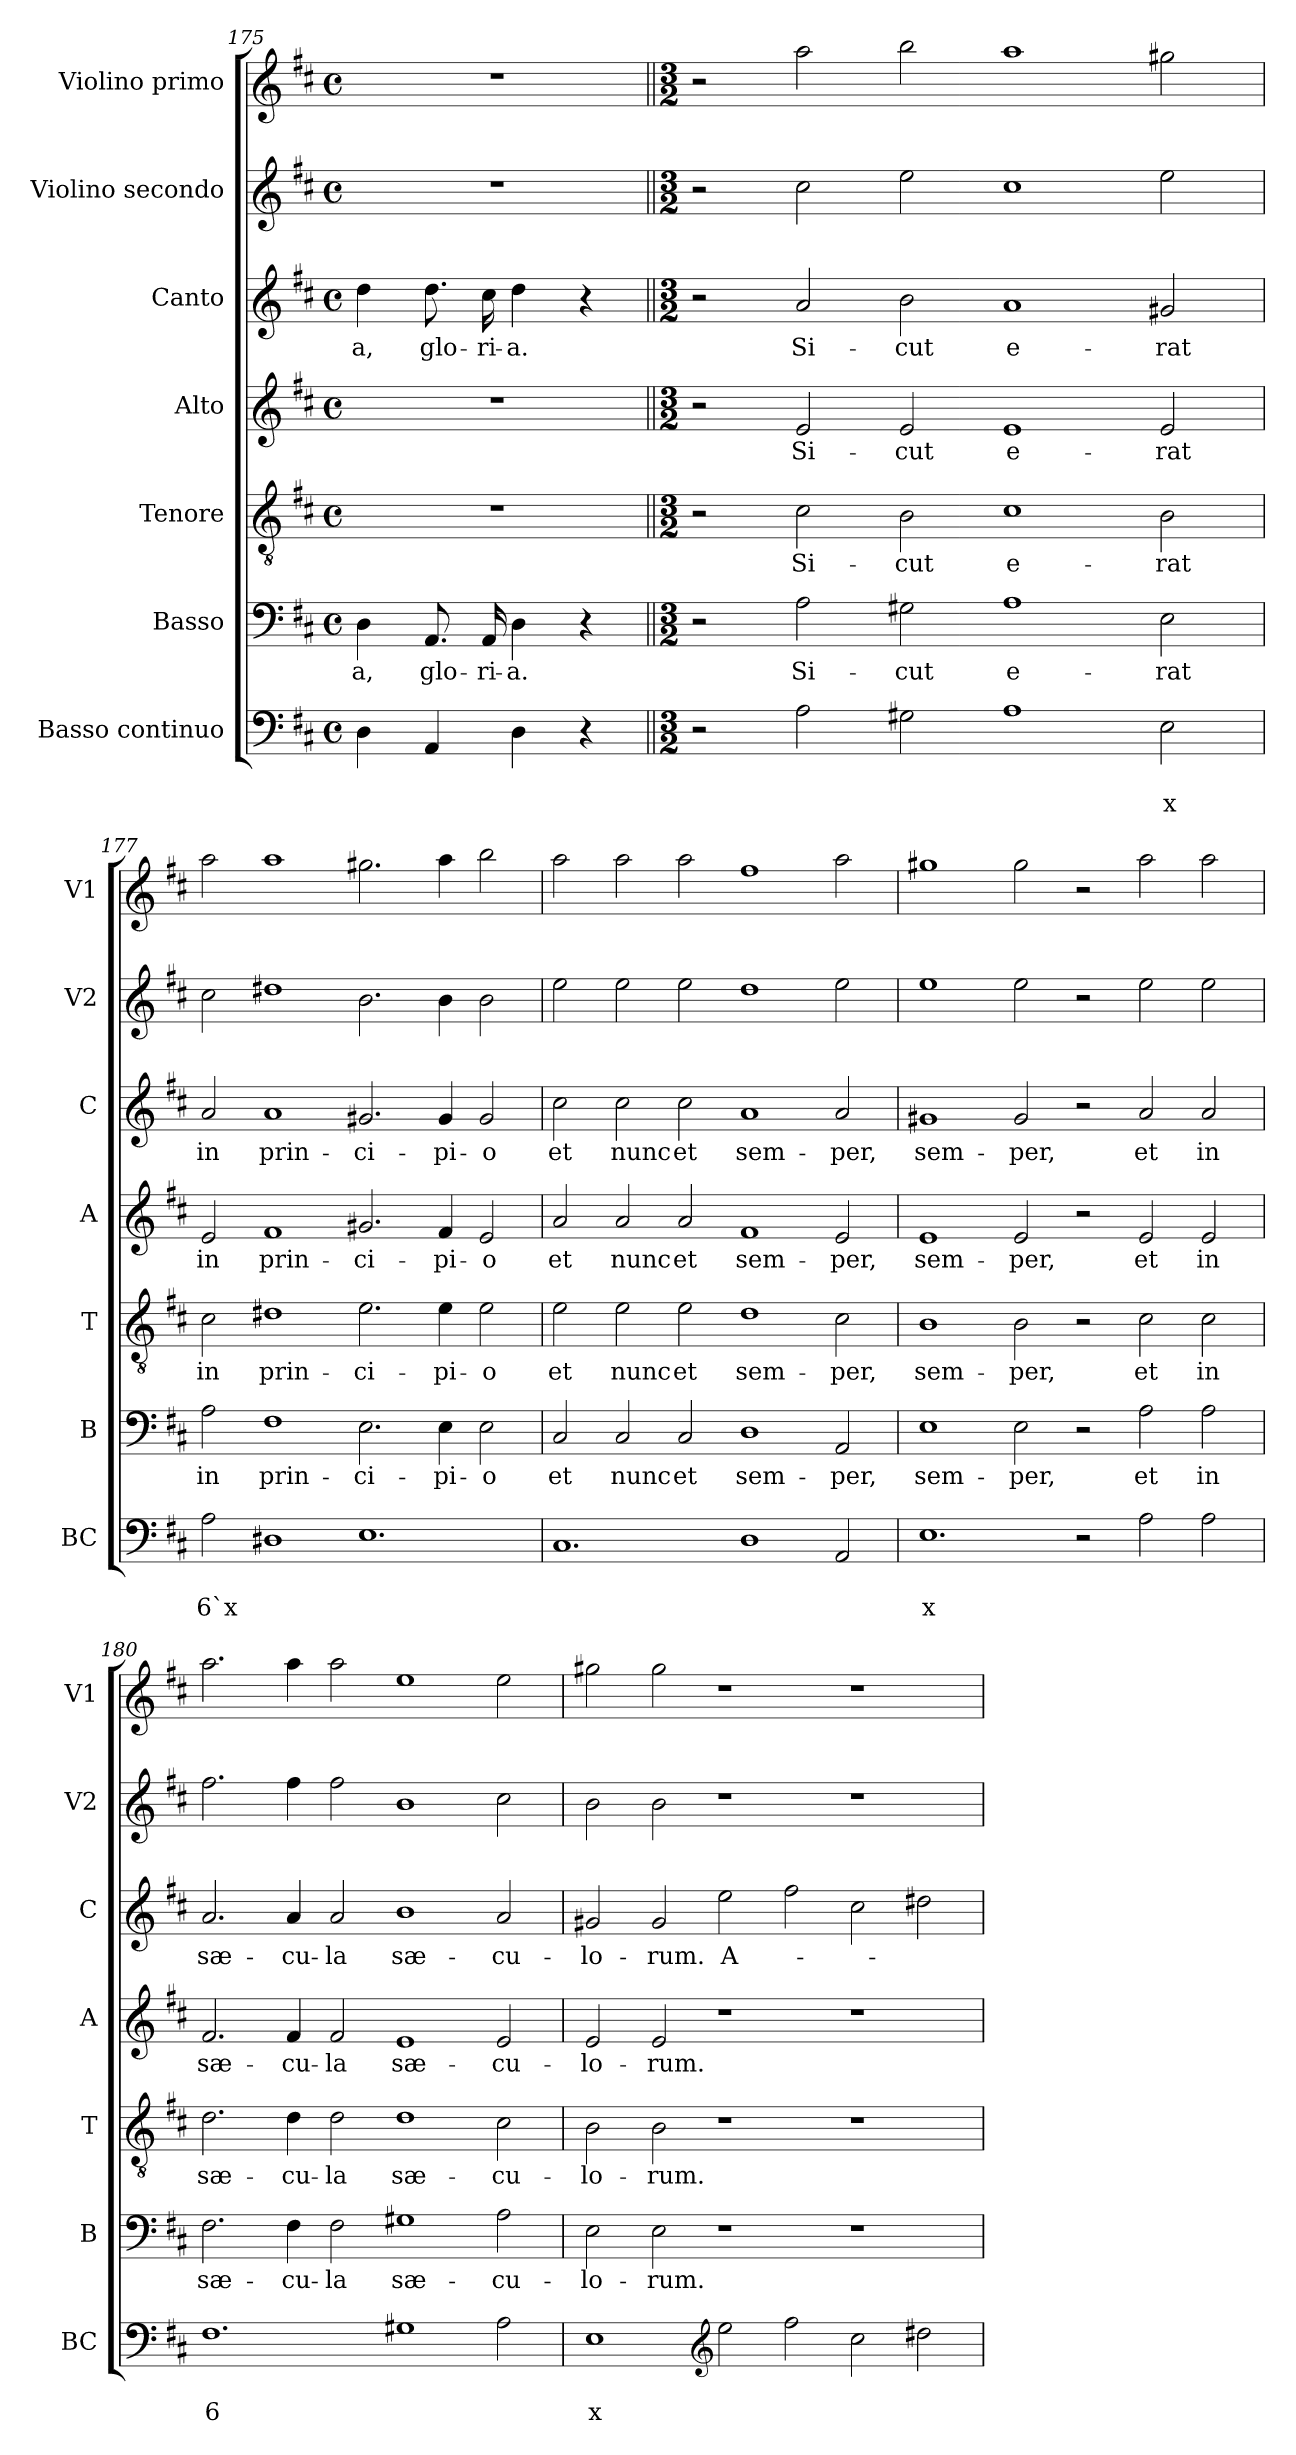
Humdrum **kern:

**kern	**text	**text	**kern	**text	**kern	**text	**kern	**text	**kern	**text	**kern	**kern
*part7	*part7	*part7	*part6	*part6	*part5	*part5	*part4	*part4	*part3	*part3	*part2	*part1
*staff7	*staff7	*staff7	*staff6	*staff6	*staff5	*staff5	*staff4	*staff4	*staff3	*staff3	*staff2	*staff1
*I"Basso continuo	*	*	*I"Basso	*	*I"Tenore	*	*I"Alto	*	*I"Canto	*	*I"Violino secondo	*I"Violino primo
*I'BC	*	*	*I'B	*	*I'T	*	*I'A	*	*I'C	*	*I'V2	*I'V1
*clefF4	*	*	*clefF4	*	*clefGv2	*	*clefG2	*	*clefG2	*	*clefG2	*clefG2
*k[f#c#]	*	*	*k[f#c#]	*	*k[f#c#]	*	*k[f#c#]	*	*k[f#c#]	*	*k[f#c#]	*k[f#c#]
*D:	*	*	*D:	*	*D:	*	*D:	*	*D:	*	*D:	*D:
*M4/4	*	*	*M4/4	*	*M4/4	*	*M4/4	*	*M4/4	*	*M4/4	*M4/4
*met(c)	*	*	*met(c)	*	*met(c)	*	*met(c)	*	*met(c)	*	*met(c)	*met(c)
=175	=175	=175	=175	=175	=175	=175	=175	=175	=175	=175	=175	=175
!	!	!	!	!LO:LY:b	!	!	!	!	!	!LO:LY:b	!	!
4D\	.	.	4D\	-a,	1r	.	1r	.	4dd\	-a,	1r	1r
!	!	!	!	!LO:LY:b	!	!	!	!	!	!LO:LY:b	!	!
4AA/	.	.	8.AA/	glo-	.	.	.	.	8.dd\	glo-	.	.
!	!	!	!	!LO:LY:b	!	!	!	!	!	!LO:LY:b	!	!
.	.	.	16AA/	-ri-	.	.	.	.	16cc#\	-ri-	.	.
!	!	!	!	!LO:LY:b	!	!	!	!	!	!LO:LY:b	!	!
4D\	.	.	4D\	-a.	.	.	.	.	4dd\	-a.	.	.
4r	.	.	4r	.	.	.	.	.	4r	.	.	.
!!LO:LB:g=z
=176||	=176||	=176||	=176||	=176||	=176||	=176||	=176||	=176||	=176||	=176||	=176||	=176||
*M3/2	*	*	*M3/2	*	*M3/2	*	*M3/2	*	*M3/2	*	*M3/2	*M3/2
2r	.	.	2r	.	2r	.	2r	.	2r	.	2r	2r
!	!	!	!	!LO:LY:b	!	!LO:LY:b	!	!LO:LY:b	!	!LO:LY:b	!	!
2A\	.	.	2A\	Si-	2c#\	Si-	2e/	Si-	2a/	Si-	2cc#\	2aa\
!	!	!	!	!LO:LY:b	!	!LO:LY:b	!	!LO:LY:b	!	!LO:LY:b	!	!
2G#X\	.	.	2G#X\	-cut	2B\	-cut	2e/	-cut	2b\	-cut	2ee\	2bb\
!	!	!	!	!LO:LY:b	!	!LO:LY:b	!	!LO:LY:b	!	!LO:LY:b	!	!
1A	.	.	1A	e-	1c#	e-	1e	e-	1a	e-	1cc#	1aa
!	!	!LO:LY:b	!	!LO:LY:b	!	!LO:LY:b	!	!LO:LY:b	!	!LO:LY:b	!	!
2E\	.	x	2E\	-rat	2B\	-rat	2e/	-rat	2g#X/	-rat	2ee\	2gg#X\
=177	=177	=177	=177	=177	=177	=177	=177	=177	=177	=177	=177	=177
!	!	!LO:LY:b	!	!LO:LY:b	!	!LO:LY:b	!	!LO:LY:b	!	!LO:LY:b	!	!
2A\	.	6`x	2A\	in	2c#\	in	2e/	in	2a/	in	2cc#\	2aa\
!	!	!	!	!LO:LY:b	!	!LO:LY:b	!	!LO:LY:b	!	!LO:LY:b	!	!
1D#X	.	.	1F#	prin-	1d#X	prin-	1f#	prin-	1a	prin-	1dd#X	1aa
!	!	!	!	!LO:LY:b	!	!LO:LY:b	!	!LO:LY:b	!	!LO:LY:b	!	!
1.E	.	.	2.E\	-ci-	2.e\	-ci-	2.g#X/	-ci-	2.g#X/	-ci-	2.b\	2.gg#X\
!	!	!	!	!LO:LY:b	!	!LO:LY:b	!	!LO:LY:b	!	!LO:LY:b	!	!
.	.	.	4E\	-pi-	4e\	-pi-	4f#/	-pi-	4g#/	-pi-	4b\	4aa\
!	!	!	!	!LO:LY:b	!	!LO:LY:b	!	!LO:LY:b	!	!LO:LY:b	!	!
.	.	.	2E\	-o	2e\	-o	2e/	-o	2g#/	-o	2b\	2bb\
=178	=178	=178	=178	=178	=178	=178	=178	=178	=178	=178	=178	=178
!	!	!	!	!LO:LY:b	!	!LO:LY:b	!	!LO:LY:b	!	!LO:LY:b	!	!
1.C#	.	.	2C#/	et	2e\	et	2a/	et	2cc#\	et	2ee\	2aa\
!	!	!	!	!LO:LY:b	!	!LO:LY:b	!	!LO:LY:b	!	!LO:LY:b	!	!
.	.	.	2C#/	nunc	2e\	nunc	2a/	nunc	2cc#\	nunc	2ee\	2aa\
!	!	!	!	!LO:LY:b	!	!LO:LY:b	!	!LO:LY:b	!	!LO:LY:b	!	!
.	.	.	2C#/	et	2e\	et	2a/	et	2cc#\	et	2ee\	2aa\
!	!	!	!	!LO:LY:b	!	!LO:LY:b	!	!LO:LY:b	!	!LO:LY:b	!	!
1D	.	.	1D	sem-	1d	sem-	1f#	sem-	1a	sem-	1dd	1ff#
!	!	!	!	!LO:LY:b	!	!LO:LY:b	!	!LO:LY:b	!	!LO:LY:b	!	!
2AA/	.	.	2AA/	-per,	2c#\	-per,	2e/	-per,	2a/	-per,	2ee\	2aa\
=179	=179	=179	=179	=179	=179	=179	=179	=179	=179	=179	=179	=179
!	!	!LO:LY:b	!	!LO:LY:b	!	!LO:LY:b	!	!LO:LY:b	!	!LO:LY:b	!	!
1.E	.	x	1E	sem-	1B	sem-	1e	sem-	1g#X	sem-	1ee	1gg#X
!	!	!	!	!LO:LY:b	!	!LO:LY:b	!	!LO:LY:b	!	!LO:LY:b	!	!
.	.	.	2E\	-per,	2B\	-per,	2e/	-per,	2g#/	-per,	2ee\	2gg#\
2r	.	.	2r	.	2r	.	2r	.	2r	.	2r	2r
!	!	!	!	!LO:LY:b	!	!LO:LY:b	!	!LO:LY:b	!	!LO:LY:b	!	!
2A\	.	.	2A\	et	2c#\	et	2e/	et	2a/	et	2ee\	2aa\
!	!	!	!	!LO:LY:b	!	!LO:LY:b	!	!LO:LY:b	!	!LO:LY:b	!	!
2A\	.	.	2A\	in	2c#\	in	2e/	in	2a/	in	2ee\	2aa\
!!LO:PB:g=z
=180	=180	=180	=180	=180	=180	=180	=180	=180	=180	=180	=180	=180
!	!	!LO:LY:b	!	!LO:LY:b	!	!LO:LY:b	!	!LO:LY:b	!	!LO:LY:b	!	!
1.F#	.	6	2.F#\	sæ-	2.d\	sæ-	2.f#/	sæ-	2.a/	sæ-	2.ff#\	2.aa\
!	!	!	!	!LO:LY:b	!	!LO:LY:b	!	!LO:LY:b	!	!LO:LY:b	!	!
.	.	.	4F#\	-cu-	4d\	-cu-	4f#/	-cu-	4a/	-cu-	4ff#\	4aa\
!	!	!	!	!LO:LY:b	!	!LO:LY:b	!	!LO:LY:b	!	!LO:LY:b	!	!
.	.	.	2F#\	-la	2d\	-la	2f#/	-la	2a/	-la	2ff#\	2aa\
!	!	!	!	!LO:LY:b	!	!LO:LY:b	!	!LO:LY:b	!	!LO:LY:b	!	!
1G#X	.	.	1G#X	sæ-	1d	sæ-	1e	sæ-	1b	sæ-	1b	1ee
!	!	!	!	!LO:LY:b	!	!LO:LY:b	!	!LO:LY:b	!	!LO:LY:b	!	!
2A\	.	.	2A\	-cu-	2c#\	-cu-	2e/	-cu-	2a/	-cu-	2cc#\	2ee\
=181	=181	=181	=181	=181	=181	=181	=181	=181	=181	=181	=181	=181
!	!	!LO:LY:b	!	!LO:LY:b	!	!LO:LY:b	!	!LO:LY:b	!	!LO:LY:b	!	!
1E	.	x	2E\	-lo-	2B\	-lo-	2e/	-lo-	2g#X/	-lo-	2b\	2gg#X\
!	!	!	!	!LO:LY:b	!	!LO:LY:b	!	!LO:LY:b	!	!LO:LY:b	!	!
.	.	.	2E\	-rum.	2B\	-rum.	2e/	-rum.	2g#/	-rum.	2b\	2gg#\
*clefG2	*	*	*	*	*	*	*	*	*	*	*	*
!	!	!	!	!	!	!	!	!	!	!LO:LY:b	!	!
2ee\	.	.	1r	.	1r	.	1r	.	2ee\	A-	1r	1r
2ff#\	.	.	.	.	.	.	.	.	2ff#\	.	.	.
2cc#\	.	.	1r	.	1r	.	1r	.	2cc#\	.	1r	1r
2dd#X\	.	.	.	.	.	.	.	.	2dd#X\	.	.	.
=	=	=	=	=	=	=	=	=	=	=	=	=
*-	*-	*-	*-	*-	*-	*-	*-	*-	*-	*-	*-	*-
